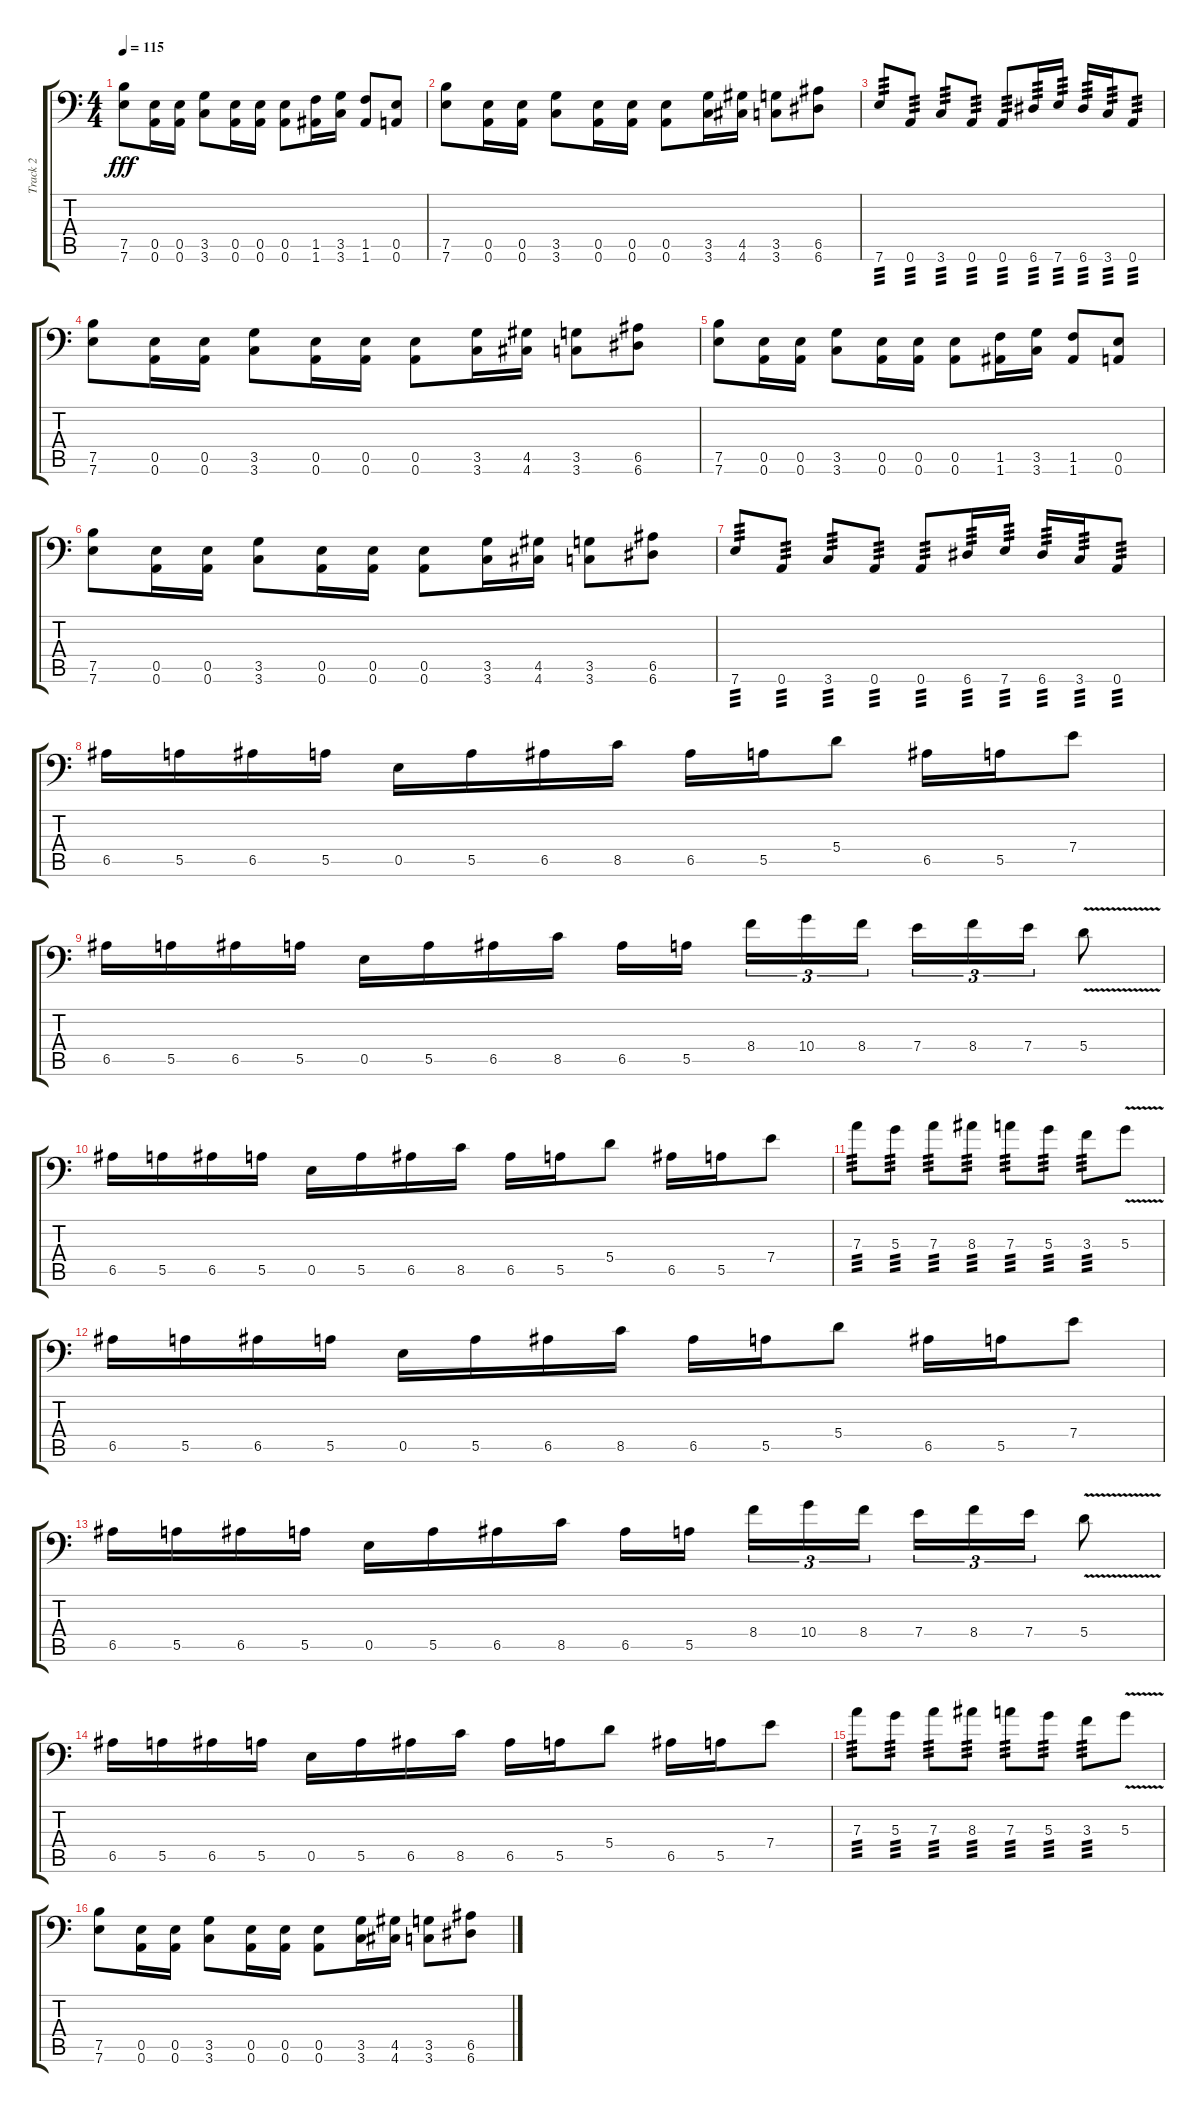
\track ("Track 2" "Track 2") {instrument distortionguitar}
\staff {score tabs}
\tuning (B3 Gb3 D3 A2 E2 A1) {hide}
\ts (4 4)
\tempo 115
\clef f4
\ks c
(7.5 7.6).8{dy fff} (0.5 0.6).16 (0.5 0.6).16 (3.5 3.6).8 (0.5 0.6).16 (0.5 0.6).16 (0.5 0.6).8 (1.5 1.6).16 (3.5 3.6).16 (1.5 1.6).8 (0.5 0.6).8 |
(7.5 7.6).8 (0.5 0.6).16 (0.5 0.6).16 (3.5 3.6).8 (0.5 0.6).16 (0.5 0.6).16 (0.5 0.6).8 (3.5 3.6).16 (4.5 4.6).16 (3.5 3.6).8 (6.5 6.6).8 |
7.6.8{tp 3} 0.6.8{tp 3} 3.6.8{tp 3} 0.6.8{tp 3} 0.6.8{tp 3} 6.6.16{tp 3} 7.6.16{tp 3} 6.6.16{tp 3} 3.6.16{tp 3} 0.6.8{tp 3} |
(7.5 7.6).8 (0.5 0.6).16 (0.5 0.6).16 (3.5 3.6).8 (0.5 0.6).16 (0.5 0.6).16 (0.5 0.6).8 (3.5 3.6).16 (4.5 4.6).16 (3.5 3.6).8 (6.5 6.6).8 |
(7.5 7.6).8 (0.5 0.6).16 (0.5 0.6).16 (3.5 3.6).8 (0.5 0.6).16 (0.5 0.6).16 (0.5 0.6).8 (1.5 1.6).16 (3.5 3.6).16 (1.5 1.6).8 (0.5 0.6).8 |
(7.5 7.6).8 (0.5 0.6).16 (0.5 0.6).16 (3.5 3.6).8 (0.5 0.6).16 (0.5 0.6).16 (0.5 0.6).8 (3.5 3.6).16 (4.5 4.6).16 (3.5 3.6).8 (6.5 6.6).8 |
7.6.8{tp 3} 0.6.8{tp 3} 3.6.8{tp 3} 0.6.8{tp 3} 0.6.8{tp 3} 6.6.16{tp 3} 7.6.16{tp 3} 6.6.16{tp 3} 3.6.16{tp 3} 0.6.8{tp 3} |
6.5.16 5.5.16 6.5.16 5.5.16 0.5.16 5.5.16 6.5.16 8.5.16 6.5.16 5.5.16 5.4.8 6.5.16 5.5.16 7.4.8 |
6.5.16 5.5.16 6.5.16 5.5.16 0.5.16 5.5.16 6.5.16 8.5.16 6.5.16 5.5.16{beam splitsecondary} 8.4.16{tu (3 2)} 10.4.16{tu (3 2)} 8.4.16{tu (3 2)} 7.4.16{tu (3 2)} 8.4.16{tu (3 2)} 7.4.16{tu (3 2)} 5.4{v}.8 |
6.5.16 5.5.16 6.5.16 5.5.16 0.5.16 5.5.16 6.5.16 8.5.16 6.5.16 5.5.16 5.4.8 6.5.16 5.5.16 7.4.8 |
7.3.8{tp 3} 5.3.8{tp 3} 7.3.8{tp 3} 8.3.8{tp 3} 7.3.8{tp 3} 5.3.8{tp 3} 3.3.8{tp 3} 5.3{v}.8 |
6.5.16 5.5.16 6.5.16 5.5.16 0.5.16 5.5.16 6.5.16 8.5.16 6.5.16 5.5.16 5.4.8 6.5.16 5.5.16 7.4.8 |
6.5.16 5.5.16 6.5.16 5.5.16 0.5.16 5.5.16 6.5.16 8.5.16 6.5.16 5.5.16{beam splitsecondary} 8.4.16{tu (3 2)} 10.4.16{tu (3 2)} 8.4.16{tu (3 2)} 7.4.16{tu (3 2)} 8.4.16{tu (3 2)} 7.4.16{tu (3 2)} 5.4{v}.8 |
6.5.16 5.5.16 6.5.16 5.5.16 0.5.16 5.5.16 6.5.16 8.5.16 6.5.16 5.5.16 5.4.8 6.5.16 5.5.16 7.4.8 |
7.3.8{tp 3} 5.3.8{tp 3} 7.3.8{tp 3} 8.3.8{tp 3} 7.3.8{tp 3} 5.3.8{tp 3} 3.3.8{tp 3} 5.3{v}.8 |
(7.5 7.6).8 (0.5 0.6).16 (0.5 0.6).16 (3.5 3.6).8 (0.5 0.6).16 (0.5 0.6).16 (0.5 0.6).8 (3.5 3.6).16 (4.5 4.6).16 (3.5 3.6).8 (6.5 6.6).8
